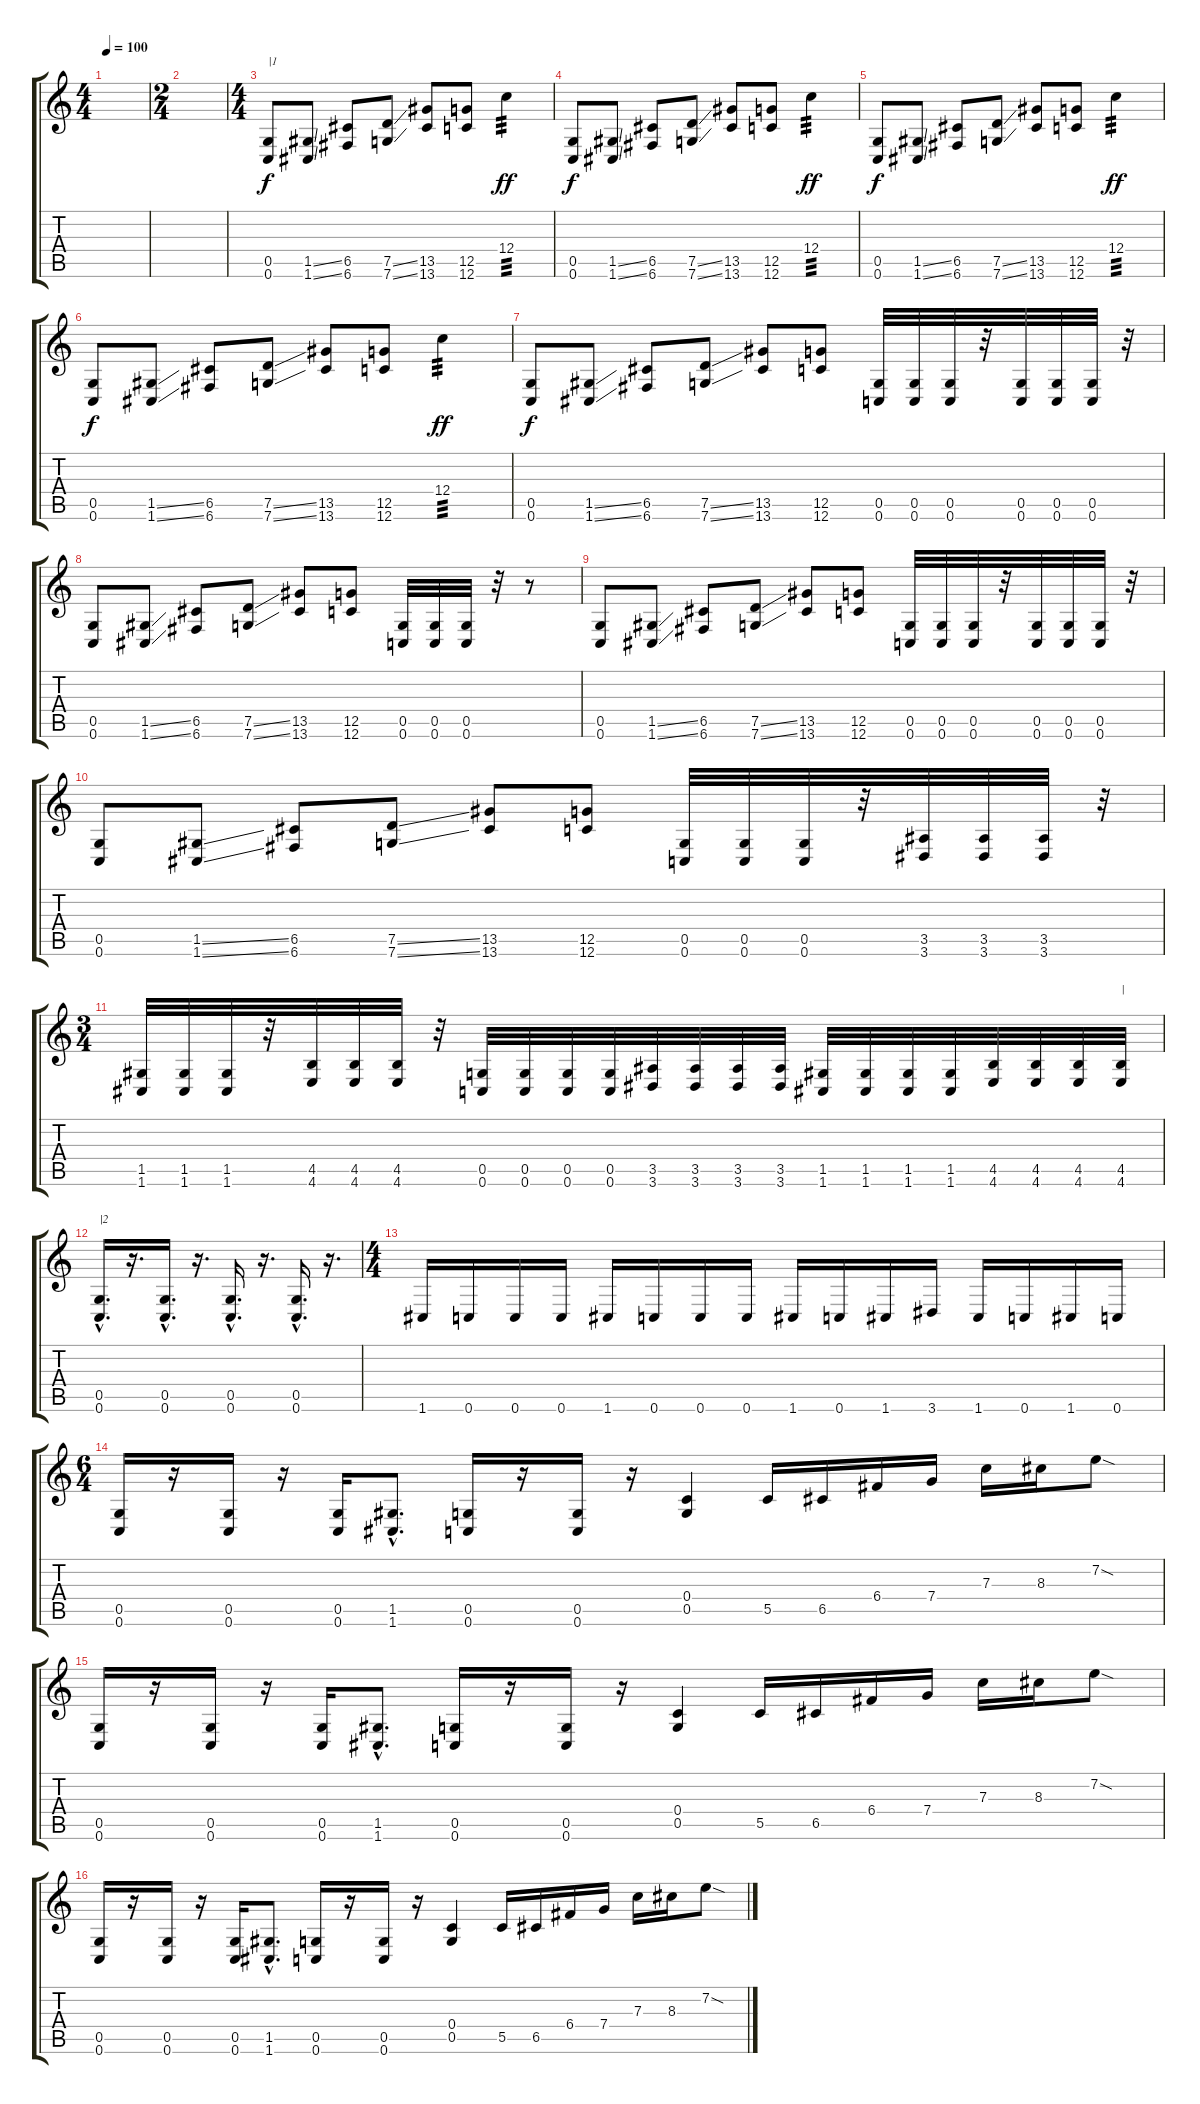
\track "" {instrument distortionguitar}
\staff {score tabs}
\tuning (D4 A3 F3 C3 G2 C2) {hide}
\ts (4 4)
\tempo 100
\clef g2
\ks c
|
\ts (2 4)
|
\ts (4 4)
(0.5 0.6).8{txt "|1"} (1.5{ss} 1.6{ss}).8 (6.5 6.6).8 (7.5{ss} 7.6{ss}).8 (13.5 13.6).8 (12.5 12.6).8 12.4.4{tp 3 dy ff} |
(0.5 0.6).8{dy f} (1.5{ss} 1.6{ss}).8 (6.5 6.6).8 (7.5{ss} 7.6{ss}).8 (13.5 13.6).8 (12.5 12.6).8 12.4.4{tp 3 dy ff} |
(0.5 0.6).8{dy f} (1.5{ss} 1.6{ss}).8 (6.5 6.6).8 (7.5{ss} 7.6{ss}).8 (13.5 13.6).8 (12.5 12.6).8 12.4.4{tp 3 dy ff} |
(0.5 0.6).8{dy f} (1.5{ss} 1.6{ss}).8 (6.5 6.6).8 (7.5{ss} 7.6{ss}).8 (13.5 13.6).8 (12.5 12.6).8 12.4.4{tp 3 dy ff} |
(0.5 0.6).8{dy f} (1.5{ss} 1.6{ss}).8 (6.5 6.6).8 (7.5{ss} 7.6{ss}).8 (13.5 13.6).8 (12.5 12.6).8 (0.5 0.6).32 (0.5 0.6).32 (0.5 0.6).32 r.32 (0.5 0.6).32 (0.5 0.6).32 (0.5 0.6).32 r.32 |
(0.5 0.6).8 (1.5{ss} 1.6{ss}).8 (6.5 6.6).8 (7.5{ss} 7.6{ss}).8 (13.5 13.6).8 (12.5 12.6).8 (0.5 0.6).32 (0.5 0.6).32 (0.5 0.6).32 r.32 r.8 |
(0.5 0.6).8 (1.5{ss} 1.6{ss}).8 (6.5 6.6).8 (7.5{ss} 7.6{ss}).8 (13.5 13.6).8 (12.5 12.6).8 (0.5 0.6).32 (0.5 0.6).32 (0.5 0.6).32 r.32 (0.5 0.6).32 (0.5 0.6).32 (0.5 0.6).32 r.32 |
(0.5 0.6).8 (1.5{ss} 1.6{ss}).8 (6.5 6.6).8 (7.5{ss} 7.6{ss}).8 (13.5 13.6).8 (12.5 12.6).8 (0.5 0.6).32 (0.5 0.6).32 (0.5 0.6).32 r.32 (3.5 3.6).32 (3.5 3.6).32 (3.5 3.6).32 r.32 |
\ts (3 4)
(1.5 1.6).32 (1.5 1.6).32 (1.5 1.6).32 r.32 (4.5 4.6).32 (4.5 4.6).32 (4.5 4.6).32 r.32 (0.5 0.6).32 (0.5 0.6).32 (0.5 0.6).32 (0.5 0.6).32 (3.5 3.6).32 (3.5 3.6).32 (3.5 3.6).32 (3.5 3.6).32 (1.5 1.6).32 (1.5 1.6).32 (1.5 1.6).32 (1.5 1.6).32 (4.5 4.6).32 (4.5 4.6).32 (4.5 4.6).32 (4.5 4.6).32{txt "|"} |
(0.5{hac} 0.6{hac}).16{d txt "|2"} r.16{d} (0.5{hac} 0.6{hac}).16{d} r.16{d} (0.5{hac} 0.6{hac}).16{d} r.16{d} (0.5{hac} 0.6{hac}).16{d} r.16{d} |
\ts (4 4)
1.6.16 0.6.16 0.6.16 0.6.16 1.6.16 0.6.16 0.6.16 0.6.16 1.6.16 0.6.16 1.6.16 3.6.16 1.6.16 0.6.16 1.6.16 0.6.16 |
\ts (6 4)
(0.5 0.6).16 r.16 (0.5 0.6).16 r.16 (0.5 0.6).16 (1.5{hac} 1.6{hac}).8{d} (0.5 0.6).16 r.16 (0.5 0.6).16 r.16 (0.4 0.5).4 5.5.16 6.5.16 6.4.16 7.4.16 7.3.16 8.3.16 7.2{sod}.8 |
(0.5 0.6).16 r.16 (0.5 0.6).16 r.16 (0.5 0.6).16 (1.5{hac} 1.6{hac}).8{d} (0.5 0.6).16 r.16 (0.5 0.6).16 r.16 (0.4 0.5).4 5.5.16 6.5.16 6.4.16 7.4.16 7.3.16 8.3.16 7.2{sod}.8 |
(0.5 0.6).16 r.16 (0.5 0.6).16 r.16 (0.5 0.6).16 (1.5{hac} 1.6{hac}).8{d} (0.5 0.6).16 r.16 (0.5 0.6).16 r.16 (0.4 0.5).4 5.5.16 6.5.16 6.4.16 7.4.16 7.3.16 8.3.16 7.2{sod}.8
